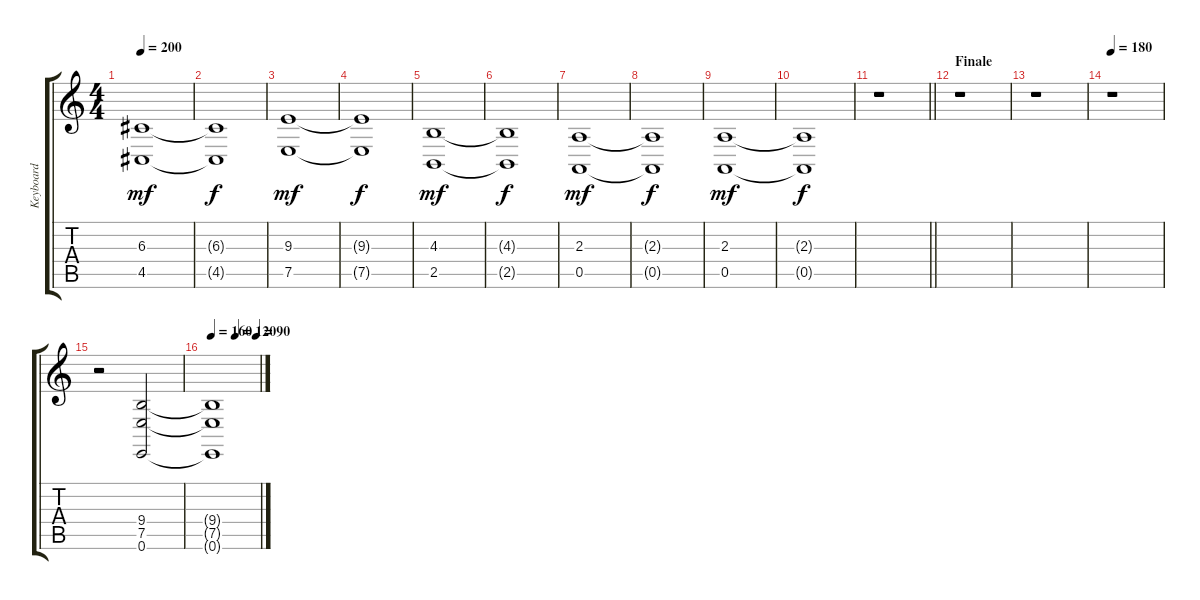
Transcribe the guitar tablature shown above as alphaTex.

\track ("Keyboard" "Keyboard") {instrument choiraahs}
\staff {score tabs}
\tuning (E4 B3 G3 D3 A2 E2) {hide}
\ts (4 4)
\tempo 200
\clef g2
\ks c
(6.3 4.5).1{dy mf} |
(6.3{t} 4.5{t}).1{dy f} |
(9.3 7.5).1{dy mf} |
(9.3{t} 7.5{t}).1{dy f} |
(4.3 2.5).1{dy mf} |
(4.3{t} 2.5{t}).1{dy f} |
(2.3 0.5).1{dy mf} |
(2.3{t} 0.5{t}).1{dy f} |
(2.3 0.5).1{dy mf} |
(2.3{t} 0.5{t}).1{dy f} |
\barLineRight lightlight
r.1 |
\section ("" "Finale")
r.1 |
r.1 |
\tempo 180
r.1 |
r.2 (9.4 7.5 0.6).2{volume 11 instrument seashore} |
\tempo 160
\tempo (120 0.5)
\tempo (90 0.9375)
(9.4{t} 7.5{t} 0.6{t}).1
